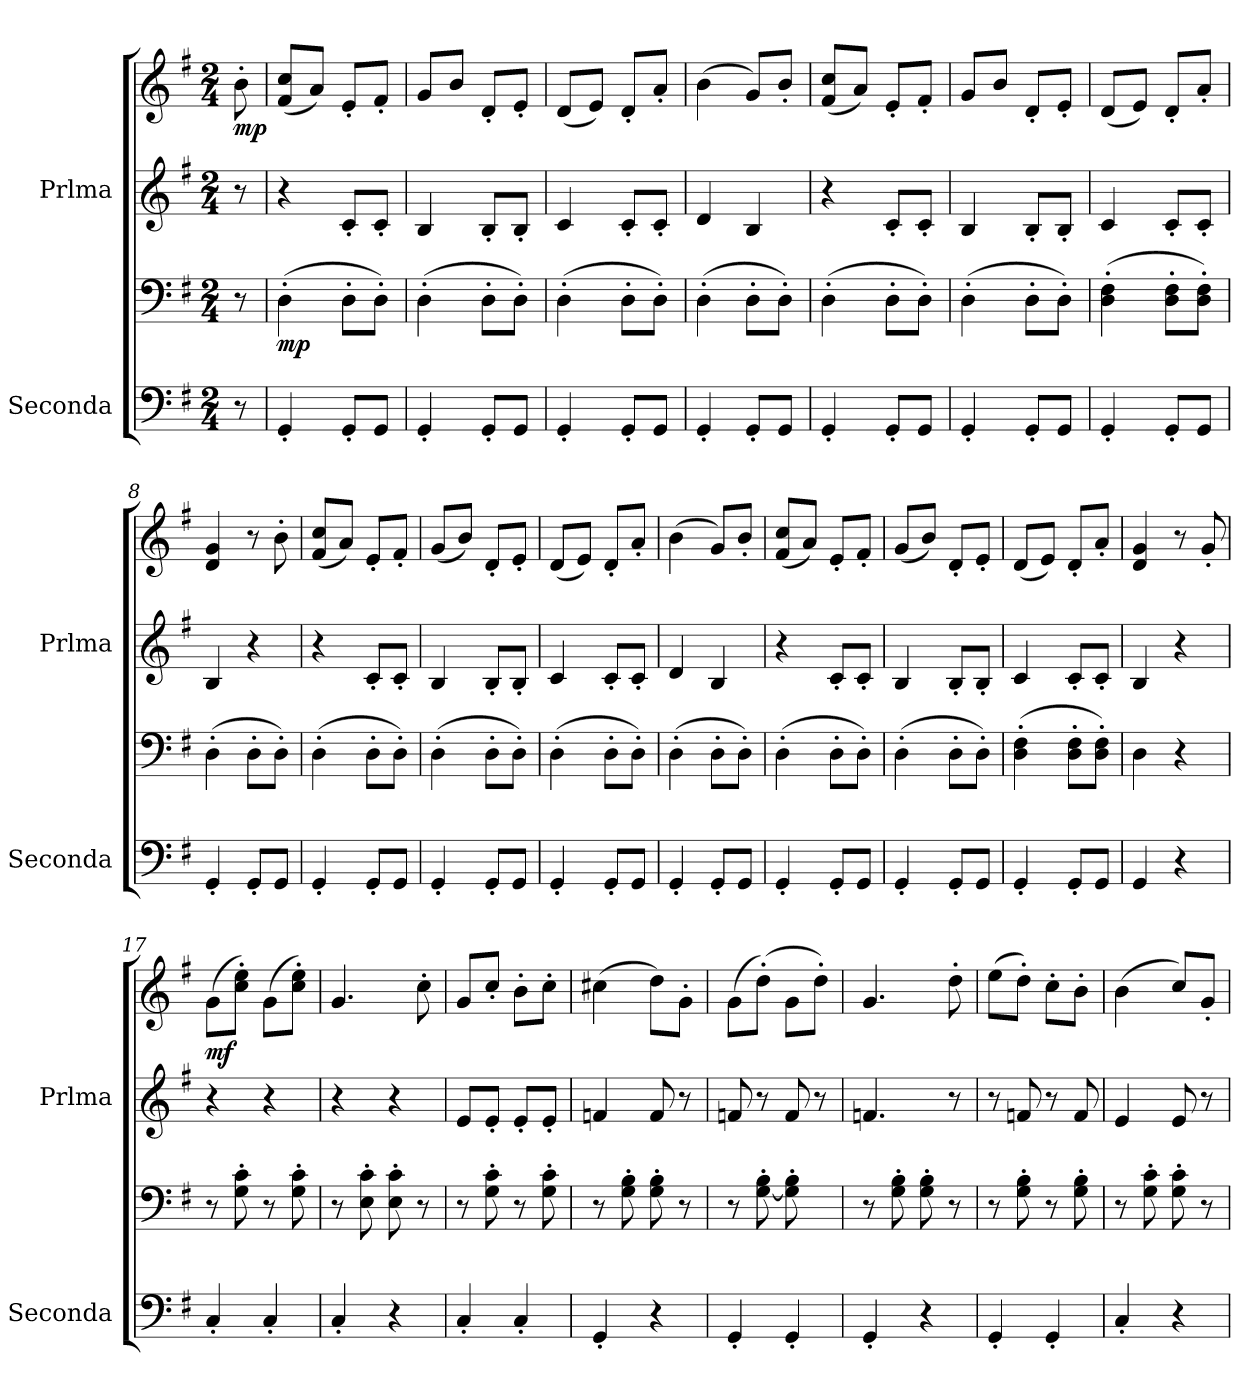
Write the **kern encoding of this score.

**kern	**kern	**dynam	**kern	**kern	**dynam
*part2	*part2	*part2	*part1	*part1	*part1
*staff4	*staff3	*staff3/4	*staff2	*staff1	*staff1/2
*I"Seconda	*	*	*I"Prlma	*	*
*I'Seconda	*	*	*I'Prlma	*	*
*clefF4	*clefF4	*	*clefG2	*clefG2	*
*k[f#]	*k[f#]	*	*k[f#]	*k[f#]	*
*M2/4	*M2/4	*	*M2/4	*M2/4	*
=	=	=	=	=	=
!	!	!	!	!	!LO:DY:b
8r	8r	.	8r	8b'>\	mp
=1	=1	=1	=1	=1	=1
!	!	!LO:DY:b	!	!	!
4GG'</	(>4D'>\	mp	4r	(<8f#/ 8cc/L	.
.	.	.	.	8a/J)	.
8GG'</L	8D'>\L	.	8c'</L	8e'</L	.
8GG/J	8D'>\J)	.	8c'</J	8f#'</J	.
=2	=2	=2	=2	=2	=2
4GG'</	(>4D'>\	.	4B/	8g/L	.
.	.	.	.	8b/J	.
8GG'</L	8D'>\L	.	8B'</L	8d'</L	.
8GG/J	8D'>\J)	.	8B'</J	8e'</J	.
=3	=3	=3	=3	=3	=3
4GG'</	(>4D'>\	.	4c/	(<8d/L	.
.	.	.	.	8e/J)	.
8GG'</L	8D'>\L	.	8c'</L	8d'</L	.
8GG/J	8D'>\J)	.	8c'</J	8a'</J	.
=4	=4	=4	=4	=4	=4
4GG'</	(>4D'>\	.	4d/	(>4b\	.
8GG'</L	8D'>\L	.	4B/	8g/L)	.
8GG/J	8D'>\J)	.	.	8b'</J	.
=5	=5	=5	=5	=5	=5
4GG'</	(>4D'>\	.	4r	(<8f#/ 8cc/L	.
.	.	.	.	8a/J)	.
8GG'</L	8D'>\L	.	8c'</L	8e'</L	.
8GG/J	8D'>\J)	.	8c'</J	8f#'</J	.
=6	=6	=6	=6	=6	=6
4GG'</	(>4D'>\	.	4B/	8g/L	.
.	.	.	.	8b/J	.
8GG'</L	8D'>\L	.	8B'</L	8d'</L	.
8GG/J	8D'>\J)	.	8B'</J	8e'</J	.
=7	=7	=7	=7	=7	=7
4GG'</	(>4D\'> 4F#\'>	.	4c/	(<8d/L	.
.	.	.	.	8e/J)	.
8GG'</L	8D\'> 8F#\'>L	.	8c'</L	8d'</L	.
8GG/J	8D\'> 8F#\'>J)	.	8c'</J	8a'</J	.
=8	=8	=8	=8	=8	=8
4GG'</	(>4D'>\	.	4B/	4d/ 4g/	.
8GG'</L	8D'>\L	.	4r	8r	.
8GG/J	8D'>\J)	.	.	8b'>\	.
!!LO:LB:g=z
=9	=9	=9	=9	=9	=9
4GG'</	(>4D'>\	.	4r	(<8f#/ 8cc/L	.
.	.	.	.	8a/J)	.
8GG'</L	8D'>\L	.	8c'</L	8e'</L	.
8GG/J	8D'>\J)	.	8c'</J	8f#'</J	.
=10	=10	=10	=10	=10	=10
4GG'</	(>4D'>\	.	4B/	(<8g/L	.
.	.	.	.	8b/J)	.
8GG'</L	8D'>\L	.	8B'</L	8d'</L	.
8GG/J	8D'>\J)	.	8B'</J	8e'</J	.
=11	=11	=11	=11	=11	=11
4GG'</	(>4D'>\	.	4c/	(<8d/L	.
.	.	.	.	8e/J)	.
8GG'</L	8D'>\L	.	8c'</L	8d'</L	.
8GG/J	8D'>\J)	.	8c'</J	8a'</J	.
=12	=12	=12	=12	=12	=12
4GG'</	(>4D'>\	.	4d/	(>4b\	.
8GG'</L	8D'>\L	.	4B/	8g/L)	.
8GG/J	8D'>\J)	.	.	8b'</J	.
=13	=13	=13	=13	=13	=13
4GG'</	(>4D'>\	.	4r	(<8f#/ 8cc/L	.
.	.	.	.	8a/J)	.
8GG'</L	8D'>\L	.	8c'</L	8e'</L	.
8GG/J	8D'>\J)	.	8c'</J	8f#'</J	.
=14	=14	=14	=14	=14	=14
4GG'</	(>4D'>\	.	4B/	(<8g/L	.
.	.	.	.	8b/J)	.
8GG'</L	8D'>\L	.	8B'</L	8d'</L	.
8GG/J	8D'>\J)	.	8B'</J	8e'</J	.
=15	=15	=15	=15	=15	=15
4GG'</	(>4D\'> 4F#\'>	.	4c/	(<8d/L	.
.	.	.	.	8e/J)	.
8GG'</L	8D\'> 8F#\'>L	.	8c'</L	8d'</L	.
8GG/J	8D\'> 8F#\'>J)	.	8c'</J	8a'</J	.
=16	=16	=16	=16	=16	=16
4GG/	4D\	.	4B/	4d/ 4g/	.
4r	4r	.	4r	8r	.
.	.	.	.	8g'</	.
=17	=17	=17	=17	=17	=17
!	!	!	!	!	!LO:DY:b
4C'</	8r	.	4r	(>8g\L	mf
.	8G\'> 8c\'>	.	.	8cc\'> 8ee\'>J)	.
4C'</	8r	.	4r	(>8g\L	.
.	8G\'> 8c\'>	.	.	8cc\'> 8ee\'>J)	.
=18	=18	=18	=18	=18	=18
4C'</	8r	.	4r	4.g/	.
.	8E\'> 8c\'>	.	.	.	.
4r	8E\'> 8c\'>	.	4r	.	.
.	8r	.	.	8cc'>\	.
!!LO:LB:g=z
=19	=19	=19	=19	=19	=19
4C'</	8r	.	8e/L	8g/L	.
.	8G\'> 8c\'>	.	8e'</J	8cc'</J	.
4C'</	8r	.	8e'</L	8b'>\L	.
.	8G\'> 8c\'>	.	8e'</J	8cc'>\J	.
=20	=20	=20	=20	=20	=20
4GG'</	8r	.	4fn/	(>4cc#X\	.
.	8G\'> 8B\'>	.	.	.	.
4r	8G\'> 8B\'>	.	8f/	8dd\L)	.
.	8r	.	8r	8g'>\J	.
=21	=21	=21	=21	=21	=21
4GG'</	8r	.	8fn/	(>8g\L	.
.	[<8G\'> 8B\'>	.	8r	(>8dd'>\J)	.
4GG'</	8G\]'> 8B\'>	.	8f/	8g\L	.
.	8ryy	.	8r	8dd'>\J)	.
=22	=22	=22	=22	=22	=22
4GG'</	8r	.	4.fn/	4.g/	.
.	8G\'> 8B\'>	.	.	.	.
4r	8G\'> 8B\'>	.	.	.	.
.	8r	.	8r	8dd'>\	.
=23	=23	=23	=23	=23	=23
4GG'</	8r	.	8r	(>8ee\L	.
.	8G\'> 8B\'>	.	8fn/	8dd'>\J)	.
4GG'</	8r	.	8r	8cc'>\L	.
.	8G\'> 8B\'>	.	8f/	8b'>\J	.
=24	=24	=24	=24	=24	=24
4C'</	8r	.	4e/	(>4b\	.
.	8G\'> 8c\'>	.	.	.	.
4r	8G\'> 8c\'>	.	8e/	8cc/L)	.
.	8r	.	8r	8g'</J	.
=	=	=	=	=	=
*-	*-	*-	*-	*-	*-
